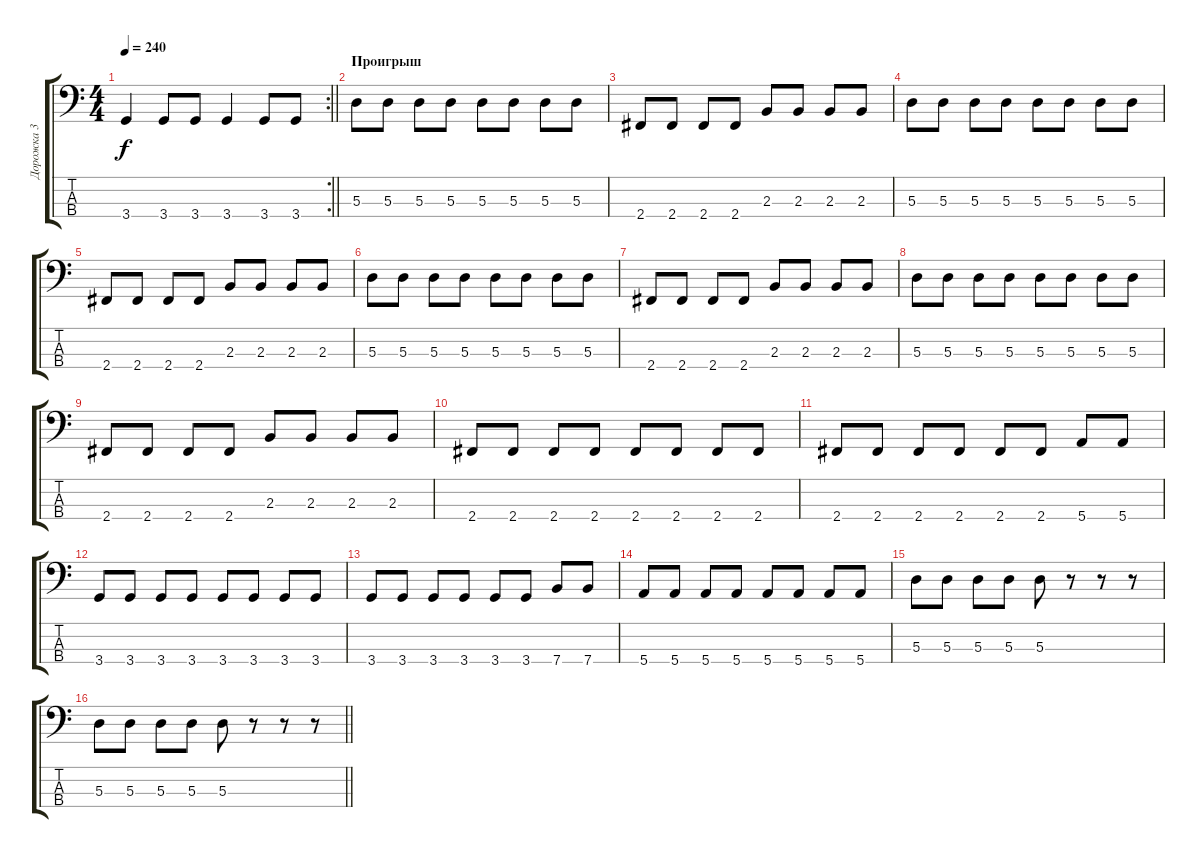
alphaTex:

\track ("Дорожка 3" "Дорожка 3") {instrument electricbasspick}
\staff {score tabs}
\tuning (G2 D2 A1 E1) {hide}
\rc 2
\ts (4 4)
\tempo 240
\clef f4
\barLineRight lightlight
\ks c
3.4.4{dy f} 3.4.8 3.4.8 3.4.4 3.4.8 3.4.8 |
\section ("" "Проигрыш")
5.3.8 5.3.8 5.3.8 5.3.8 5.3.8 5.3.8 5.3.8 5.3.8 |
2.4.8 2.4.8 2.4.8 2.4.8 2.3.8 2.3.8 2.3.8 2.3.8 |
5.3.8 5.3.8 5.3.8 5.3.8 5.3.8 5.3.8 5.3.8 5.3.8 |
2.4.8 2.4.8 2.4.8 2.4.8 2.3.8 2.3.8 2.3.8 2.3.8 |
5.3.8 5.3.8 5.3.8 5.3.8 5.3.8 5.3.8 5.3.8 5.3.8 |
2.4.8 2.4.8 2.4.8 2.4.8 2.3.8 2.3.8 2.3.8 2.3.8 |
5.3.8 5.3.8 5.3.8 5.3.8 5.3.8 5.3.8 5.3.8 5.3.8 |
2.4.8 2.4.8 2.4.8 2.4.8 2.3.8 2.3.8 2.3.8 2.3.8 |
2.4.8 2.4.8 2.4.8 2.4.8 2.4.8 2.4.8 2.4.8 2.4.8 |
2.4.8 2.4.8 2.4.8 2.4.8 2.4.8 2.4.8 5.4.8 5.4.8 |
3.4.8 3.4.8 3.4.8 3.4.8 3.4.8 3.4.8 3.4.8 3.4.8 |
3.4.8 3.4.8 3.4.8 3.4.8 3.4.8 3.4.8 7.4.8 7.4.8 |
5.4.8 5.4.8 5.4.8 5.4.8 5.4.8 5.4.8 5.4.8 5.4.8 |
5.3.8 5.3.8 5.3.8 5.3.8 5.3.8 r.8 r.8 r.8 |
\barLineRight lightlight
5.3.8 5.3.8 5.3.8 5.3.8 5.3.8 r.8 r.8 r.8
